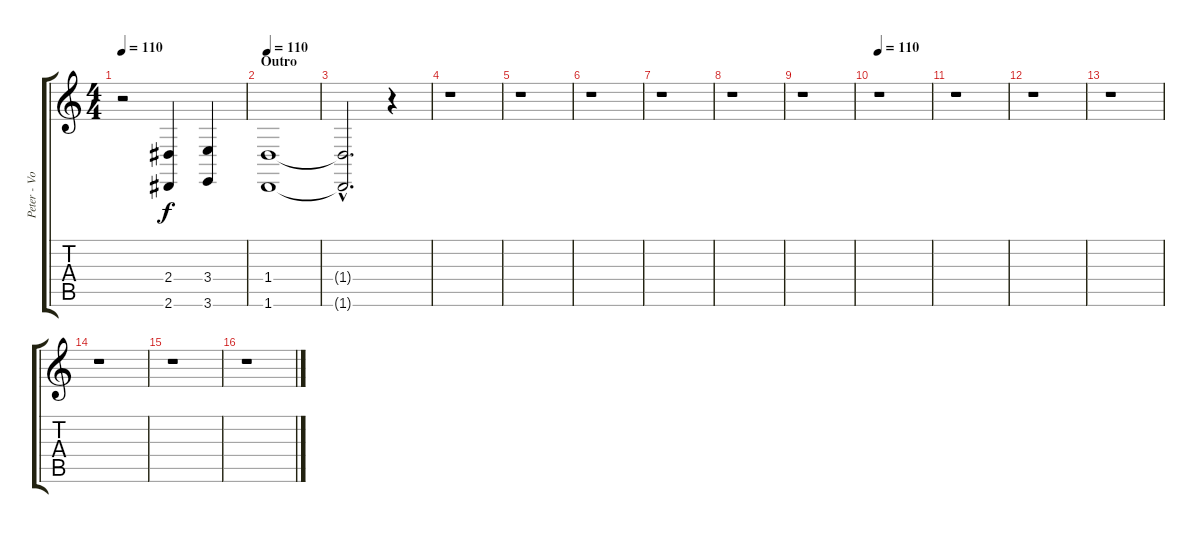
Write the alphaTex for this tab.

\track ("Peter - Vocals" "Peter - Vo") {instrument cello}
\staff {score tabs}
\tuning (Eb4 Bb3 Gb3 Db3 Ab2 Db2) {hide}
\ts (4 4)
\tempo 110
\clef g2
\ks c
r.2{dy f} (2.4 2.6).4 (3.4 3.6).4 |
\section ("" "Outro")
\tempo 110
(1.4 1.6).1 |
(1.4{hac t} 1.6{hac t}).2{d} r.4 |
r.1 |
r.1 |
r.1 |
r.1 |
r.1 |
r.1 |
\tempo 110
r.1 |
r.1 |
r.1 |
r.1 |
r.1 |
r.1 |
r.1
